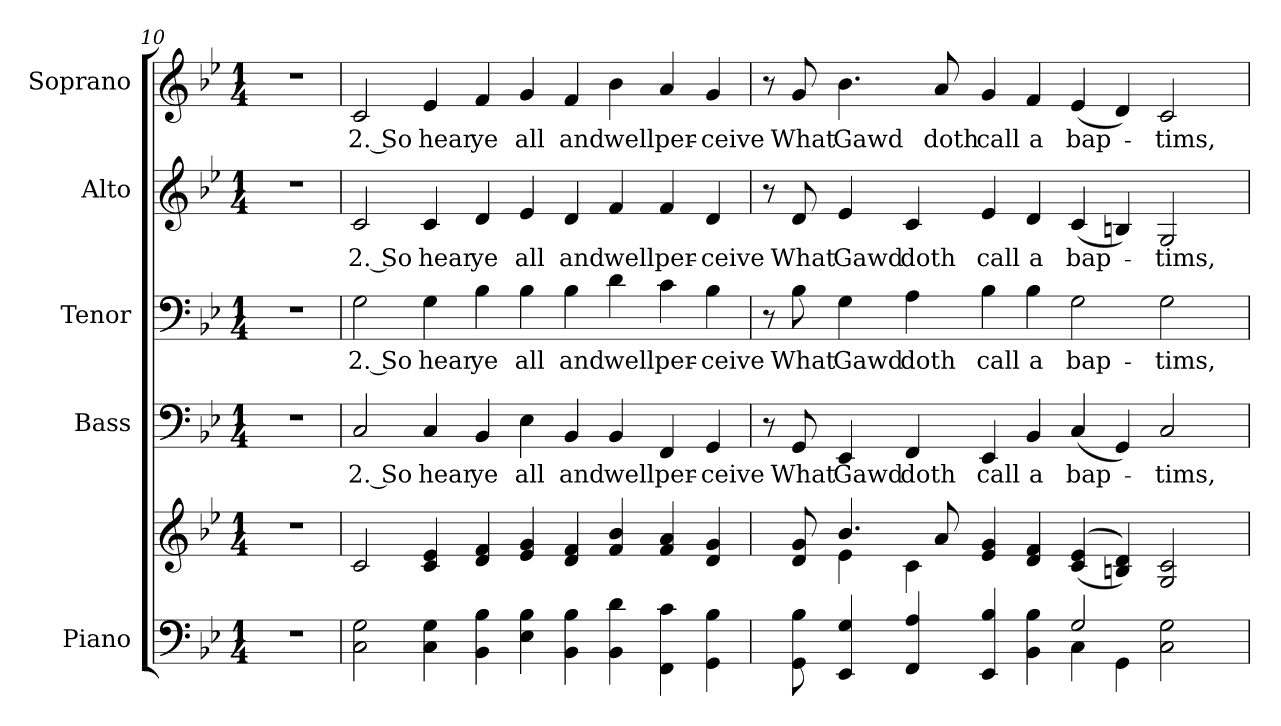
**kern	**kern	**kern	**text	**kern	**text	**kern	**text	**kern	**text
*part5	*part5	*part4	*part4	*part3	*part3	*part2	*part2	*part1	*part1
*staff6	*staff5	*staff4	*staff4	*staff3	*staff3	*staff2	*staff2	*staff1	*staff1
*I"Piano	*	*I"Bass	*	*I"Tenor	*	*I"Alto	*	*I"Soprano	*
*I'Pno.	*	*I'B.	*	*I'T.	*	*I'A.	*	*I'S.	*
!!LO:PB:g=z
*clefF4	*clefG2	*clefF4	*	*clefF4	*	*clefG2	*	*clefG2	*
*k[b-e-]	*k[b-e-]	*k[b-e-]	*	*k[b-e-]	*	*k[b-e-]	*	*k[b-e-]	*
*B-:	*B-:	*B-:	*	*B-:	*	*B-:	*	*B-:	*
*M1/4	*M1/4	*M1/4	*	*M1/4	*	*M1/4	*	*M1/4	*
=10	=10	=10	=10	=10	=10	=10	=10	=10	=10
!LO:N:vis=1	!LO:N:vis=1	!LO:N:vis=1	!	!LO:N:vis=1	!	!LO:N:vis=1	!	!LO:N:vis=1	!
4r	4r	4r	.	4r	.	4r	.	4r	.
!!LO:PB:g=z
=11	=11	=11	=11	=11	=11	=11	=11	=11	=11
!	!	!	!LO:LY:b:color=#000000	!	!	!	!	!	!
!	!	!	!	!	!LO:LY:b:color=#000000	!	!	!	!
!	!	!	!	!	!	!	!LO:LY:b:color=#000000	!	!
!	!	!	!	!	!	!	!	!	!LO:LY:b:color=#000000
2Ci\ 2Gi	2ci/	2Ci/	2. So	2Gi\	2. So	2ci/	2. So	2ci/	2. So
!	!	!	!LO:LY:b:color=#000000	!	!	!	!	!	!
!	!	!	!	!	!LO:LY:b:color=#000000	!	!	!	!
!	!	!	!	!	!	!	!LO:LY:b:color=#000000	!	!
!	!	!	!	!	!	!	!	!	!LO:LY:b:color=#000000
4Ci\ 4Gi	4ci/ 4e-i	4Ci/	hear	4Gi\	hear	4ci/	hear	4e-i/	hear
!	!	!	!LO:LY:b:color=#000000	!	!	!	!	!	!
!	!	!	!	!	!LO:LY:b:color=#000000	!	!	!	!
!	!	!	!	!	!	!	!LO:LY:b:color=#000000	!	!
!	!	!	!	!	!	!	!	!	!LO:LY:b:color=#000000
4BB-i\ 4B-i	4di/ 4fi	4BB-i/	ye	4B-i\	ye	4di/	ye	4fi/	ye
!	!	!	!LO:LY:b:color=#000000	!	!	!	!	!	!
!	!	!	!	!	!LO:LY:b:color=#000000	!	!	!	!
!	!	!	!	!	!	!	!LO:LY:b:color=#000000	!	!
!	!	!	!	!	!	!	!	!	!LO:LY:b:color=#000000
4E-i\ 4B-i	4e-i/ 4gi	4E-i\	all	4B-i\	all	4e-i/	all	4gi/	all
!	!	!	!LO:LY:b:color=#000000	!	!	!	!	!	!
!	!	!	!	!	!LO:LY:b:color=#000000	!	!	!	!
!	!	!	!	!	!	!	!LO:LY:b:color=#000000	!	!
!	!	!	!	!	!	!	!	!	!LO:LY:b:color=#000000
4BB-i\ 4B-i	4di/ 4fi	4BB-i/	and	4B-i\	and	4di/	and	4fi/	and
!	!	!	!LO:LY:b:color=#000000	!	!	!	!	!	!
!	!	!	!	!	!LO:LY:b:color=#000000	!	!	!	!
!	!	!	!	!	!	!	!LO:LY:b:color=#000000	!	!
!	!	!	!	!	!	!	!	!	!LO:LY:b:color=#000000
4BB-i\ 4di	4fi/ 4b-i	4BB-i/	well	4di\	well	4fi/	well	4b-i\	well
!	!	!	!LO:LY:b:color=#000000	!	!	!	!	!	!
!	!	!	!	!	!LO:LY:b:color=#000000	!	!	!	!
!	!	!	!	!	!	!	!LO:LY:b:color=#000000	!	!
!	!	!	!	!	!	!	!	!	!LO:LY:b:color=#000000
4FFi\ 4ci	4fi/ 4ai	4FFi/	per-	4ci\	per-	4fi/	per-	4ai/	per-
!	!	!	!LO:LY:b:color=#000000	!	!	!	!	!	!
!	!	!	!	!	!LO:LY:b:color=#000000	!	!	!	!
!	!	!	!	!	!	!	!LO:LY:b:color=#000000	!	!
!	!	!	!	!	!	!	!	!	!LO:LY:b:color=#000000
4GGi\ 4B-i	4di/ 4gi	4GGi/	-ceive	4B-i\	-ceive	4di/	-ceive	4gi/	-ceive
!!LO:PB:g=z
=12	=12	=12	=12	=12	=12	=12	=12	=12	=12
*^	*^	*	*	*	*	*	*	*	*
8ryy	1ryy	8ryy	4ryy	8r	.	8r	.	8r	.	8r	.
!	!	!	!	!	!LO:LY:b:color=#000000	!	!	!	!	!	!
!	!	!	!	!	!	!	!LO:LY:b:color=#000000	!	!	!	!
!	!	!	!	!	!	!	!	!	!LO:LY:b:color=#000000	!	!
!	!	!	!	!	!	!	!	!	!	!	!LO:LY:b:color=#000000
8GGi\ 8B-i	.	8di/ 8gi	.	8GGi/	What	8B-i\	What	8di/	What	8gi/	What
!	!	!	!	!	!LO:LY:b:color=#000000	!	!	!	!	!	!
!	!	!	!	!	!	!	!LO:LY:b:color=#000000	!	!	!	!
!	!	!	!	!	!	!	!	!	!LO:LY:b:color=#000000	!	!
!	!	!	!	!	!	!	!	!	!	!	!LO:LY:b:color=#000000
4EE-i/ 4Gi	.	4.b-i/	4e-i\	4EE-i/	Gawd	4Gi\	Gawd	4e-i/	Gawd	4.b-i\	Gawd
!	!	!	!	!	!LO:LY:b:color=#000000	!	!	!	!	!	!
!	!	!	!	!	!	!	!LO:LY:b:color=#000000	!	!	!	!
!	!	!	!	!	!	!	!	!	!LO:LY:b:color=#000000	!	!
4FFi/ 4Ai	.	.	4ci\	4FFi/	doth	4Ai\	doth	4ci/	doth	.	.
!	!	!	!	!	!	!	!	!	!	!	!LO:LY:b:color=#000000
.	.	8ai/	.	.	.	.	.	.	.	8ai/	doth
!	!	!	!	!	!LO:LY:b:color=#000000	!	!	!	!	!	!
!	!	!	!	!	!	!	!LO:LY:b:color=#000000	!	!	!	!
!	!	!	!	!	!	!	!	!	!LO:LY:b:color=#000000	!	!
!	!	!	!	!	!	!	!	!	!	!	!LO:LY:b:color=#000000
4EE-i/ 4B-i	.	4e-i/ 4gi	4ryy	4EE-i/	call	4B-i\	call	4e-i/	call	4gi/	call
!	!	!	!	!	!LO:LY:b:color=#000000	!	!	!	!	!	!
!	!	!	!	!	!	!	!LO:LY:b:color=#000000	!	!	!	!
!	!	!	!	!	!	!	!	!	!LO:LY:b:color=#000000	!	!
!	!	!	!	!	!	!	!	!	!	!	!LO:LY:b:color=#000000
4BB-i\ 4B-i	4ryy	4di/ 4fi	1ryy	4BB-i/	a	4B-i\	a	4di/	a	4fi/	a
!	!	!	!	!	!LO:LY:b:color=#000000	!	!	!	!	!	!
!	!	!	!	!	!	!	!LO:LY:b:color=#000000	!	!	!	!
!	!	!	!	!	!	!	!	!	!LO:LY:b:color=#000000	!	!
!	!	!	!	!	!	!	!	!	!	!	!LO:LY:b:color=#000000
2Gi/	4Ci\	((4ci/ 4e-i	.	(4Ci/	bap-	2Gi\	bap-	(4ci/	bap-	(4e-i/	bap-
.	4GGi\	4Bni/ 4di))	.	4GGi/)	.	.	.	4Bni/)	.	4di/)	.
!	!	!	!	!	!LO:LY:b:color=#000000	!	!	!	!	!	!
!	!	!	!	!	!	!	!LO:LY:b:color=#000000	!	!	!	!
!	!	!	!	!	!	!	!	!	!LO:LY:b:color=#000000	!	!
!	!	!	!	!	!	!	!	!	!	!	!LO:LY:b:color=#000000
2Ci\ 2Gi	4ryy	2Gi/ 2ci	.	2Ci/	-tims,	2Gi\	-tims,	2Gi/	-tims,	2ci/	-tims,
.	4ryy	.	4ryy	.	.	.	.	.	.	.	.
*v	*v	*	*	*	*	*	*	*	*	*	*
*	*v	*v	*	*	*	*	*	*	*	*
=	=	=	=	=	=	=	=	=	=
*-	*-	*-	*-	*-	*-	*-	*-	*-	*-
